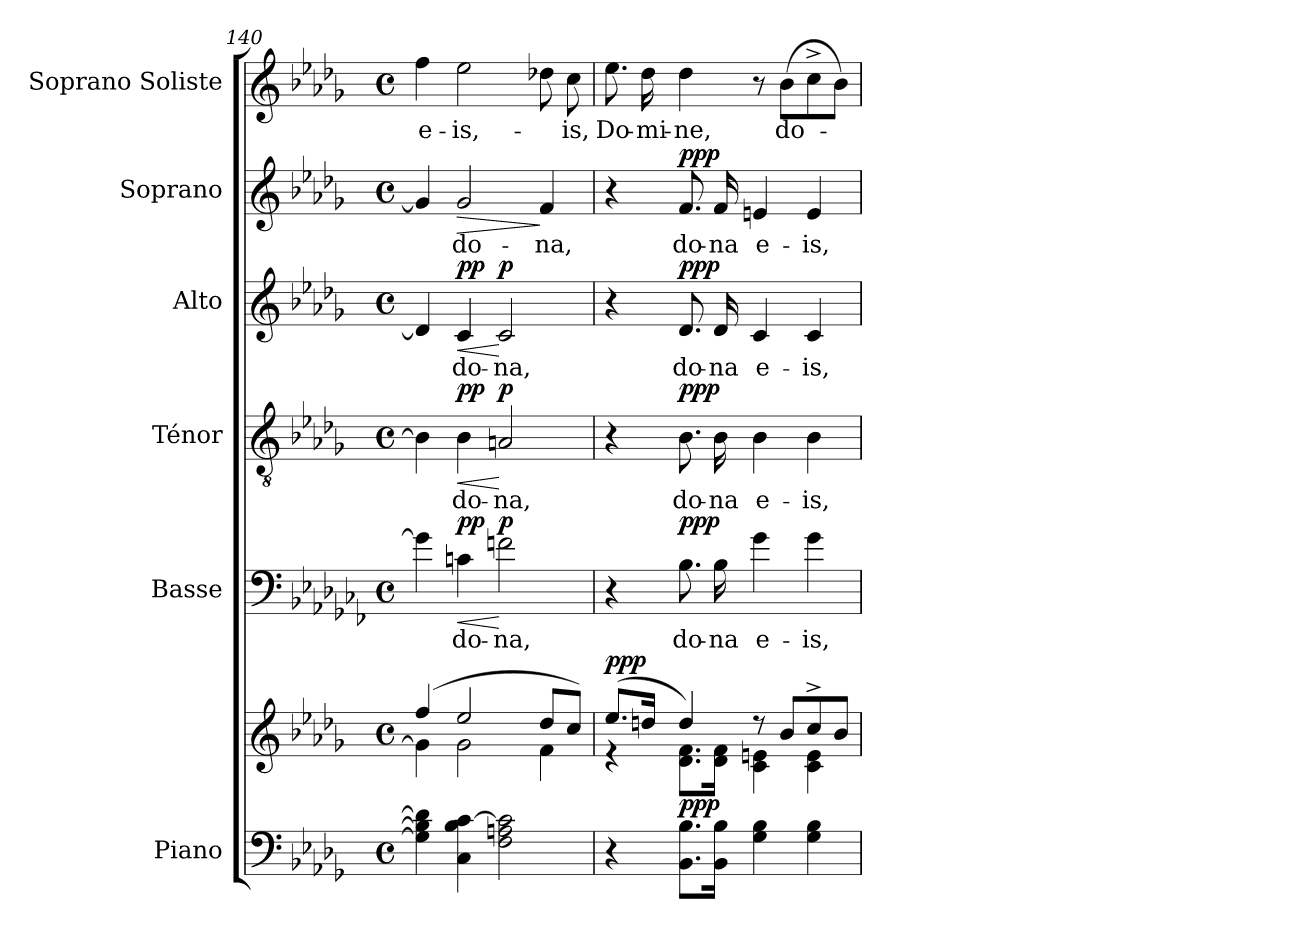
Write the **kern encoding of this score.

**kern	**kern	**dynam	**kern	**text	**dynam	**kern	**text	**dynam	**kern	**text	**dynam	**kern	**text	**dynam	**kern	**text
*part6	*part6	*part6	*part5	*part5	*part5	*part4	*part4	*part4	*part3	*part3	*part3	*part2	*part2	*part2	*part1	*part1
*staff7	*staff6	*staff6/7	*staff5	*staff5	*staff5	*staff4	*staff4	*staff4	*staff3	*staff3	*staff3	*staff2	*staff2	*staff2	*staff1	*staff1
*I"Piano	*	*	*I"Basse	*	*	*I"Ténor	*	*	*I"Alto	*	*	*I"Soprano	*	*	*I"Soprano Soliste	*
*I'Pno.	*	*	*I'B.	*	*	*I'T.	*	*	*I'A.	*	*	*I'S.	*	*	*	*
*clefF4	*clefG2	*	*clefF4	*	*	*clefGv2	*	*	*clefG2	*	*	*clefG2	*	*	*clefG2	*
*	*	*	*ITrd8c14	*	*	*	*	*	*	*	*	*	*	*	*	*
*k[b-e-a-d-g-]	*k[b-e-a-d-g-]	*	*k[b-e-a-d-g-c-f-]	*	*	*k[b-e-a-d-g-]	*	*	*k[b-e-a-d-g-]	*	*	*k[b-e-a-d-g-]	*	*	*k[b-e-a-d-g-]	*
*M4/4	*M4/4	*	*M4/4	*	*	*M4/4	*	*	*M4/4	*	*	*M4/4	*	*	*M4/4	*
*met(c)	*met(c)	*	*met(c)	*	*	*met(c)	*	*	*met(c)	*	*	*met(c)	*	*	*met(c)	*
=140	=140	=140	=140	=140	=140	=140	=140	=140	=140	=140	=140	=140	=140	=140	=140	=140
*	*^	*	*	*	*	*	*	*	*	*	*	*	*	*	*	*
4G-\] 4B-\] 4d-\]	(4ff/	4g-\]	.	4G-i\]	.	.	4B-\]	.	.	4d-/]	.	.	4g-/]	.	.	4ff\	e-
!	!	!	!	!	!	!LO:HP:b	!	!	!LO:HP:b	!	!	!LO:HP:b	!	!	!LO:HP:b	!	!
!	!	!	!	!	!	!LO:DY:n=1:a	!	!	!LO:DY:n=1:a	!	!	!LO:DY:n=1:a	!	!	!	!	!
4C\ 4B-\ [4c\	2ee-/	2g-\	.	4Cni\	do-	< pp	4B-\	do-	< pp	4c/	do-	< pp	2g-/	do-	>	2ee-\	-is,-
!	!	!	!	!	!	!LO:DY:n=2:a	!	!	!LO:DY:n=2:a	!	!	!LO:DY:n=2:a	!	!	!	!	!
2F\ 2An\ 2c\]	.	.	.	2Fni\	-na,	[ p	2An/	-na,	[ p	2c/	-na,	[ p	.	.	.	.	.
.	8dd-/L	4f\	.	.	.	.	.	.	.	.	.	.	4f/	-na,	]	8dd-X\	.
.	8cc/J)	.	.	.	.	.	.	.	.	.	.	.	.	.	.	8cc\	-is,
!!LO:LB:g=z
=141	=141	=141	=141	=141	=141	=141	=141	=141	=141	=141	=141	=141	=141	=141	=141	=141	=141
!	!	!	!LO:DY:a	!	!	!	!	!	!	!	!	!	!	!	!	!	!
4r	(8.ee-/L	4r	ppp	4r	.	.	4r	.	.	4r	.	.	4r	.	.	8.ee-\	Do-
.	16ddn/Jk	.	.	.	.	.	.	.	.	.	.	.	.	.	.	16dd-\	-mi-
!	!	!	!LO:DY:a=2	!	!	!LO:DY:a	!	!	!LO:DY:a	!	!	!LO:DY:a	!	!	!LO:DY:a	!	!
8.BB-\ 8.B-\L	4dd/)	8.d-\ 8.f\L	ppp	8.BB-i\	do-	ppp	8.B-\	do-	ppp	8.d-/	do-	ppp	8.f/	do-	ppp	4dd-\	-ne,
16BB-\ 16B-\Jk	.	16d-\ 16f\Jk	.	16BB-i\	-na	.	16B-\	-na	.	16d-/	-na	.	16f/	-na	.	.	.
4G-\ 4B-\	8r	4c\ 4en\	.	4G-i\	e-	.	4B-\	e-	.	4c/	e-	.	4en/	e-	.	8r	.
.	8b-/L	.	.	.	.	.	.	.	.	.	.	.	.	.	.	(8b-\L	do-
4G-\ 4B-\	8cc^/	4c\ 4e\	.	4G-i\	-is,	.	4B-\	-is,	.	4c/	-is,	.	4e/	-is,	.	8cc^\	.
.	8b-/J	.	.	.	.	.	.	.	.	.	.	.	.	.	.	8b-\J)	.
*	*v	*v	*	*	*	*	*	*	*	*	*	*	*	*	*	*	*
=	=	=	=	=	=	=	=	=	=	=	=	=	=	=	=	=
*-	*-	*-	*-	*-	*-	*-	*-	*-	*-	*-	*-	*-	*-	*-	*-	*-
